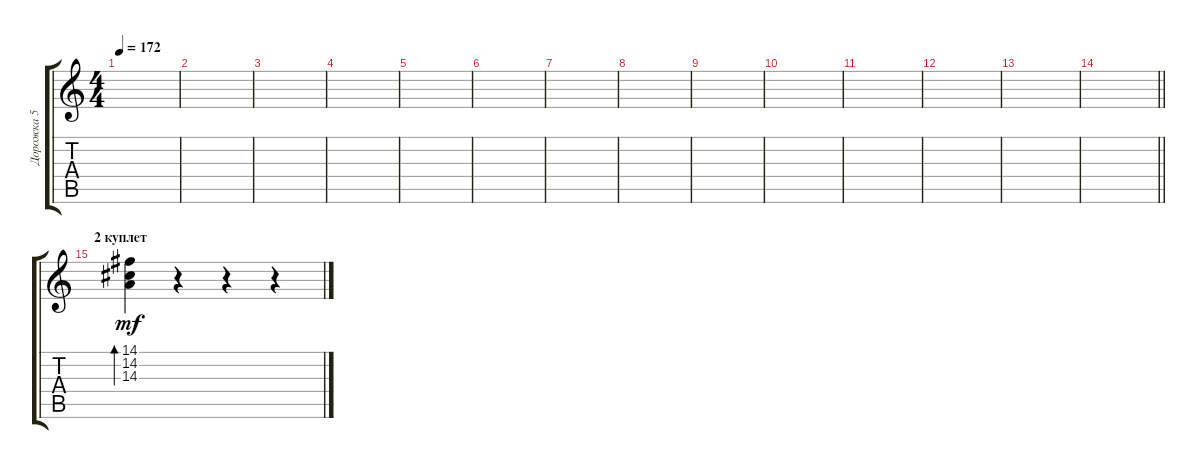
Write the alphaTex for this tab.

\track ("Дорожка 5" "Дорожка 5") {instrument vibraphone}
\staff {score tabs}
\tuning (E4 B3 G3 D3 A2 E2) {hide}
\ts (4 4)
\tempo 172
\clef g2
\ks c
|
|
|
|
|
|
|
|
|
|
|
|
|
\barLineRight lightlight
|
\section ("" "2 куплет")
(14.1 14.2 14.3).4{bd 480 dy mf} r.4 r.4 r.4
